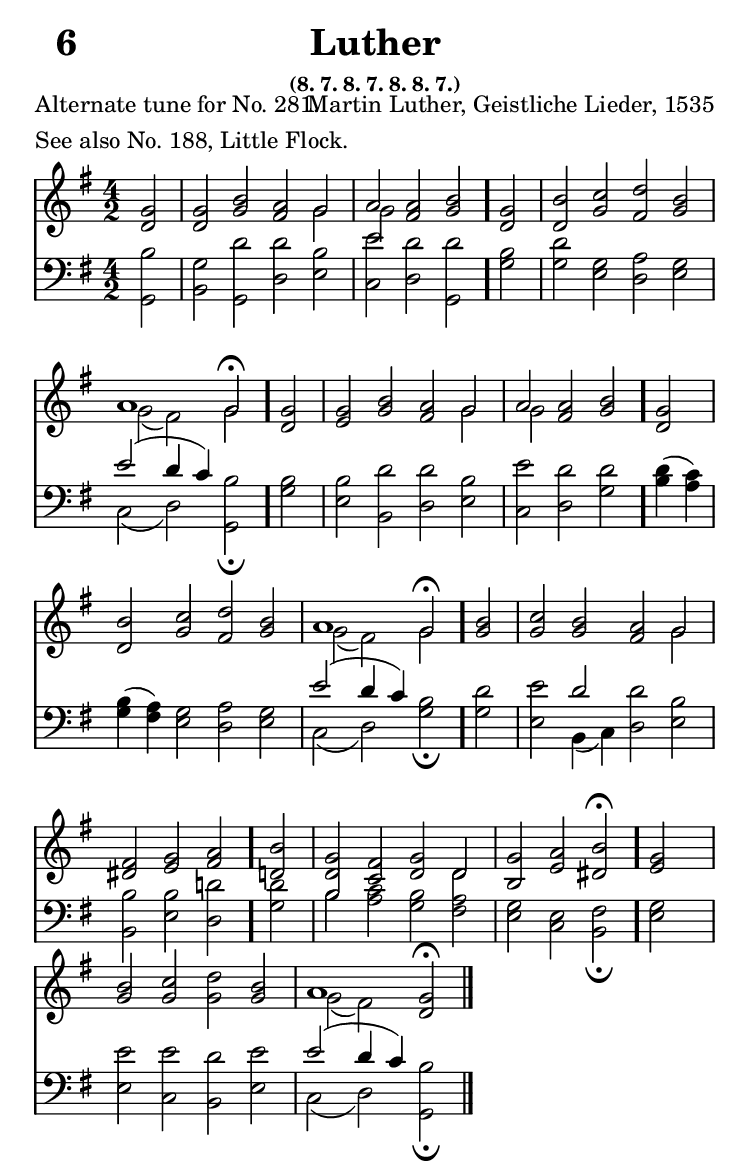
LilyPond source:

\include "common/global.ily"
\paper {
  \include "common/paper-additional.ily"
  ragged-last-bottom = ##t
  ragged-last = ##t
  % shrink space before markup verses to fit next hymn on same page
  score-markup-spacing.padding = 1.8
score-markup-spacing.basic-distance = 1.8

}

\header{
  hymnnumber = "6"
  tunename = "Luther"
  meter = "8. 7. 8. 7. 8. 8. 7."
  composer = "Martin Luther, Geistliche Lieder, 1535" % see https://hymnary.org/tune/luthers_hymn_luther_11321
  alternate = \markup { \column {
    "Alternate tune for No. 281."
    "See also No. 188, Little Flock."
  } }
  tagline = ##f
}

ta = { \tempo 2=69 }
tb = { \tempo 4=69 }

global = {
  \include "common/overrides.ily"
  \override Staff.TimeSignature.style = #'numbered
  \time 4/2 % original does not specify time signature
  \override Score.MetronomeMark.transparent = ##t % hide all fermata changes too % original shows tempo
  \ta
  \key g \major
  \partial 2
  \autoBeamOff
}

notesSoprano = {
\global
\relative c'' {

  g2 | g b a g | a a b \bar "." % original has \bar "||" or some such
  g2 | b c d b | a1 \tb g2^\fermata \ta \bar "."
  g2 | g b a g | a a b \bar "."
  g2 | b c d b | a1 \tb g2^\fermata \ta \bar "."
  b2 | c b a g | fis g a \bar "."
  b | g fis g d | g a \tb b^\fermata \ta \bar "."
  g2 | b c d b | a1 g2^\fermata \bar "|."

}
}

notesAlto = {
\global
\relative e' {

  d2 | d g fis g | g fis g
  d2 | d g fis g | g( fis) g
  d2 | e g fis g | g fis g
  d2 | d g fis g | g( fis) g
  g2 | g g fis g | dis e fis
  d2 | d c d d | b e dis
  e | g g g g | g( fis) d

}
}

notesTenor = {
\global
\relative a {

  b2 | g d' d b | e d d
  b | d g, a g | e'( d4 c) b2
  b2 | b d d b | e d d
  d4( c) | b4( a) g2 a g | e'( d4 c) b2
  d2 | e d d b | b b d!
  d2 | b c b a | g e fis
  g2 | e' e d e | e( d4 c) b2

}
}

notesBass = {
\global
\relative f, {

  g2 | b g d' e | c d g,
  g'2 | g e d e | c( d) g,_\fermata
  g'2 | e b d e | c d g
  b4( a) | g( fis) e2 d e | c( d) g_\fermata
  g2 | e b4( c) d2 e | b e d
  g2 | b a g fis | e c b_\fermata
  e2 | e c b e | c( d) g,_\fermata

}
}

\score {
  \context ChoirStaff <<
    \context Staff = upper <<
      \set Staff.autoBeaming = ##f
      \set ChoirStaff.systemStartDelimiter = #'SystemStartBar
      \set ChoirStaff.printPartCombineTexts = ##f
      \partcombine #'(2 . 11) \notesSoprano \notesAlto
    >>
    \context Staff = men <<
      \set Staff.autoBeaming = ##f
      \clef bass
      \set ChoirStaff.printPartCombineTexts = ##f
      \partcombine #'(2 . 11) \notesTenor \notesBass
    >>
  >>
  \layout {
    \include "common/layout.ily"
  }
  #(cond ((ly:get-option 'eog-midi-permitted) #{ \midi{
    \include "common/midi.ily"
  } #}))
}

\version "2.19.49"  % necessary for upgrading to future LilyPond versions.

% vi:set et ts=2 sw=2 ai nocindent syntax=lilypond:
